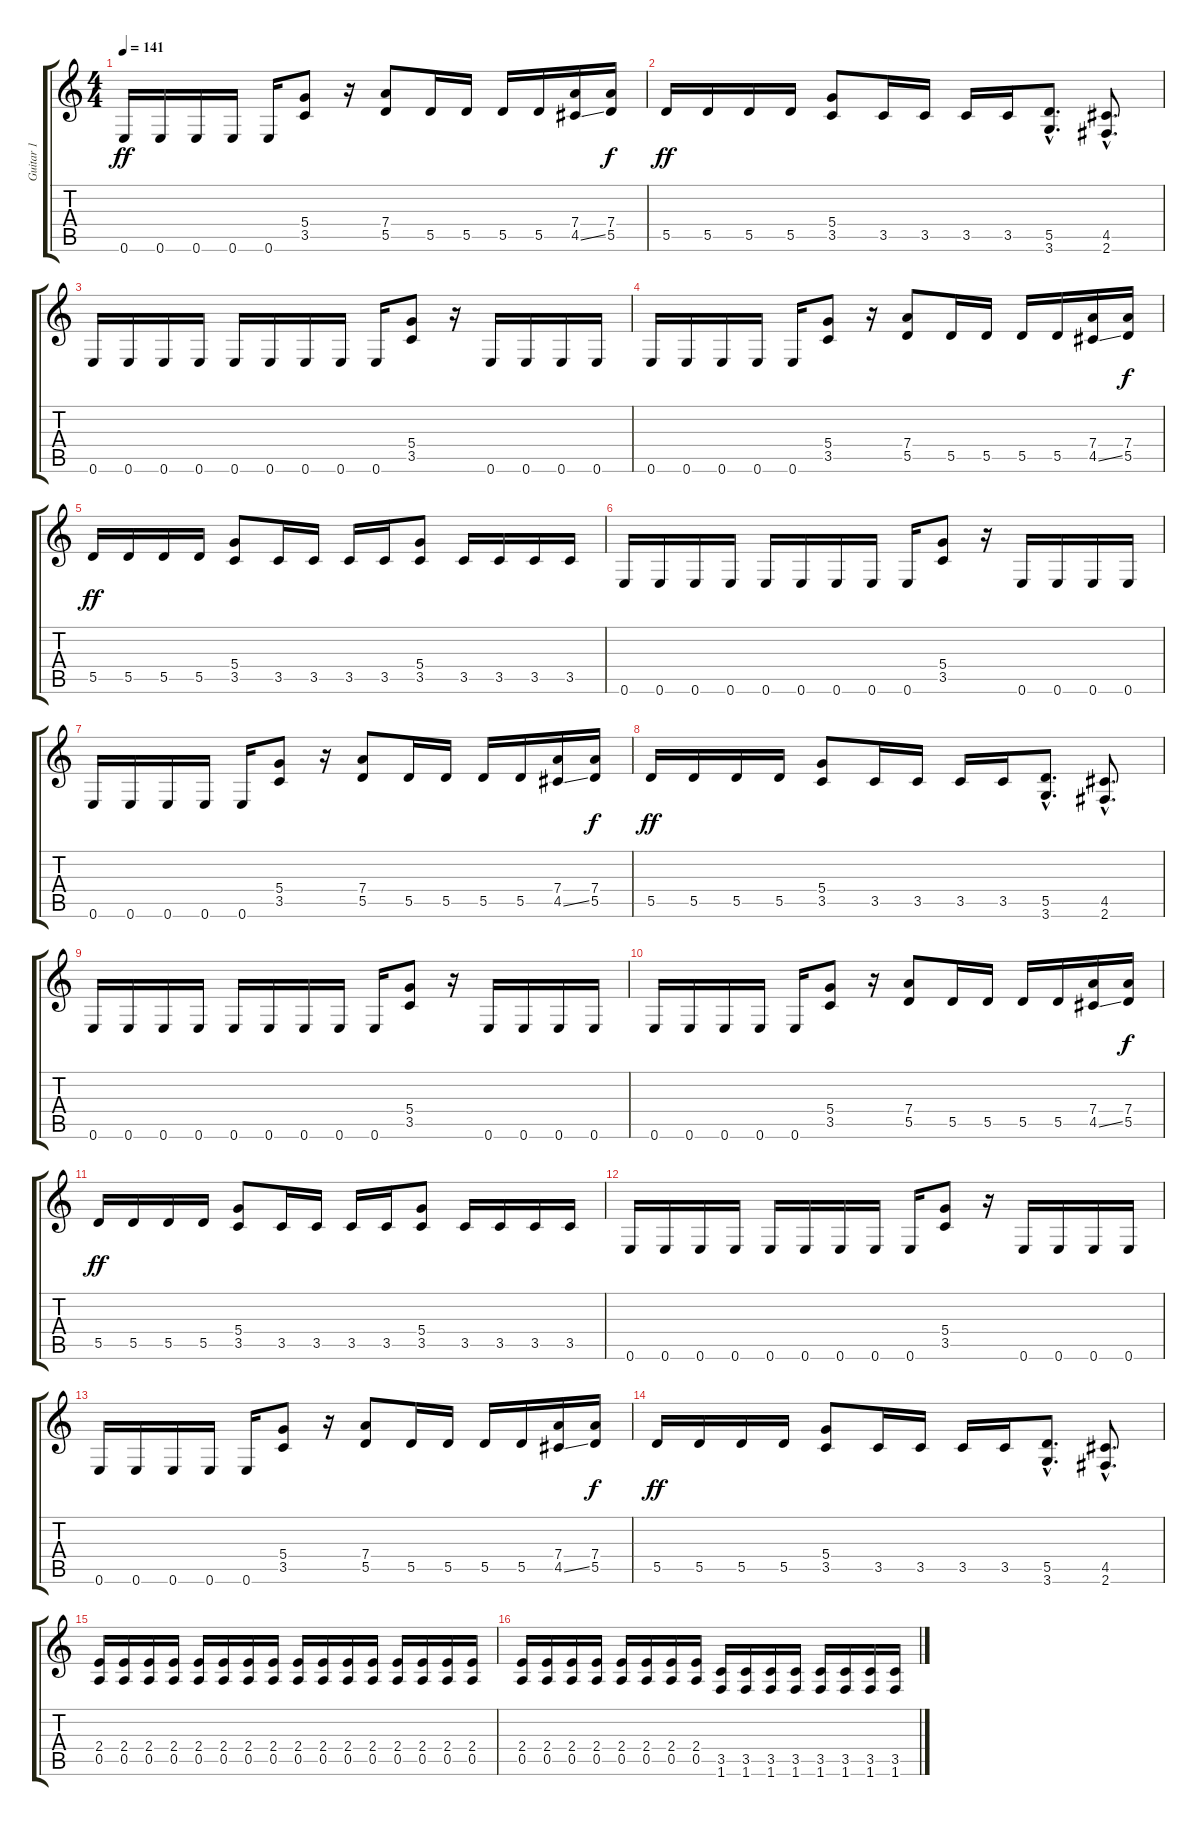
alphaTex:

\track ("Guitar 1" "Guitar 1") {instrument distortionguitar}
\staff {score tabs}
\tuning (E4 B3 G3 D3 A2 E2) {hide}
\ts (4 4)
\tempo 141
\clef g2
\ks c
0.6.16{dy ff} 0.6.16 0.6.16 0.6.16 0.6.16 (5.4 3.5).8 r.16 (7.4 5.5).8 5.5.16 5.5.16 5.5.16 5.5.16 (7.4 4.5{ss}).16 (7.4 5.5).16{dy f} |
5.5.16{dy ff} 5.5.16 5.5.16 5.5.16 (5.4 3.5).8 3.5.16 3.5.16 3.5.16 3.5.16 (5.5{hac} 3.6{hac}).8{d} (4.5{hac} 2.6{hac}).8{d} |
0.6.16 0.6.16 0.6.16 0.6.16 0.6.16 0.6.16 0.6.16 0.6.16 0.6.16 (5.4 3.5).8 r.16 0.6.16 0.6.16 0.6.16 0.6.16 |
0.6.16 0.6.16 0.6.16 0.6.16 0.6.16 (5.4 3.5).8 r.16 (7.4 5.5).8 5.5.16 5.5.16 5.5.16 5.5.16 (7.4 4.5{ss}).16 (7.4 5.5).16{dy f} |
5.5.16{dy ff} 5.5.16 5.5.16 5.5.16 (5.4 3.5).8 3.5.16 3.5.16 3.5.16 3.5.16 (5.4 3.5).8 3.5.16 3.5.16 3.5.16 3.5.16 |
0.6.16 0.6.16 0.6.16 0.6.16 0.6.16 0.6.16 0.6.16 0.6.16 0.6.16 (5.4 3.5).8 r.16 0.6.16 0.6.16 0.6.16 0.6.16 |
0.6.16 0.6.16 0.6.16 0.6.16 0.6.16 (5.4 3.5).8 r.16 (7.4 5.5).8 5.5.16 5.5.16 5.5.16 5.5.16 (7.4 4.5{ss}).16 (7.4 5.5).16{dy f} |
5.5.16{dy ff} 5.5.16 5.5.16 5.5.16 (5.4 3.5).8 3.5.16 3.5.16 3.5.16 3.5.16 (5.5{hac} 3.6{hac}).8{d} (4.5{hac} 2.6{hac}).8{d} |
0.6.16 0.6.16 0.6.16 0.6.16 0.6.16 0.6.16 0.6.16 0.6.16 0.6.16 (5.4 3.5).8 r.16 0.6.16 0.6.16 0.6.16 0.6.16 |
0.6.16 0.6.16 0.6.16 0.6.16 0.6.16 (5.4 3.5).8 r.16 (7.4 5.5).8 5.5.16 5.5.16 5.5.16 5.5.16 (7.4 4.5{ss}).16 (7.4 5.5).16{dy f} |
5.5.16{dy ff} 5.5.16 5.5.16 5.5.16 (5.4 3.5).8 3.5.16 3.5.16 3.5.16 3.5.16 (5.4 3.5).8 3.5.16 3.5.16 3.5.16 3.5.16 |
0.6.16 0.6.16 0.6.16 0.6.16 0.6.16 0.6.16 0.6.16 0.6.16 0.6.16 (5.4 3.5).8 r.16 0.6.16 0.6.16 0.6.16 0.6.16 |
0.6.16 0.6.16 0.6.16 0.6.16 0.6.16 (5.4 3.5).8 r.16 (7.4 5.5).8 5.5.16 5.5.16 5.5.16 5.5.16 (7.4 4.5{ss}).16 (7.4 5.5).16{dy f} |
5.5.16{dy ff} 5.5.16 5.5.16 5.5.16 (5.4 3.5).8 3.5.16 3.5.16 3.5.16 3.5.16 (5.5{hac} 3.6{hac}).8{d} (4.5{hac} 2.6{hac}).8{d} |
(2.4 0.5).16 (2.4 0.5).16 (2.4 0.5).16 (2.4 0.5).16 (2.4 0.5).16 (2.4 0.5).16 (2.4 0.5).16 (2.4 0.5).16 (2.4 0.5).16 (2.4 0.5).16 (2.4 0.5).16 (2.4 0.5).16 (2.4 0.5).16 (2.4 0.5).16 (2.4 0.5).16 (2.4 0.5).16 |
(2.4 0.5).16 (2.4 0.5).16 (2.4 0.5).16 (2.4 0.5).16 (2.4 0.5).16 (2.4 0.5).16 (2.4 0.5).16 (2.4 0.5).16 (3.5 1.6).16 (3.5 1.6).16 (3.5 1.6).16 (3.5 1.6).16 (3.5 1.6).16 (3.5 1.6).16 (3.5 1.6).16 (3.5 1.6).16
